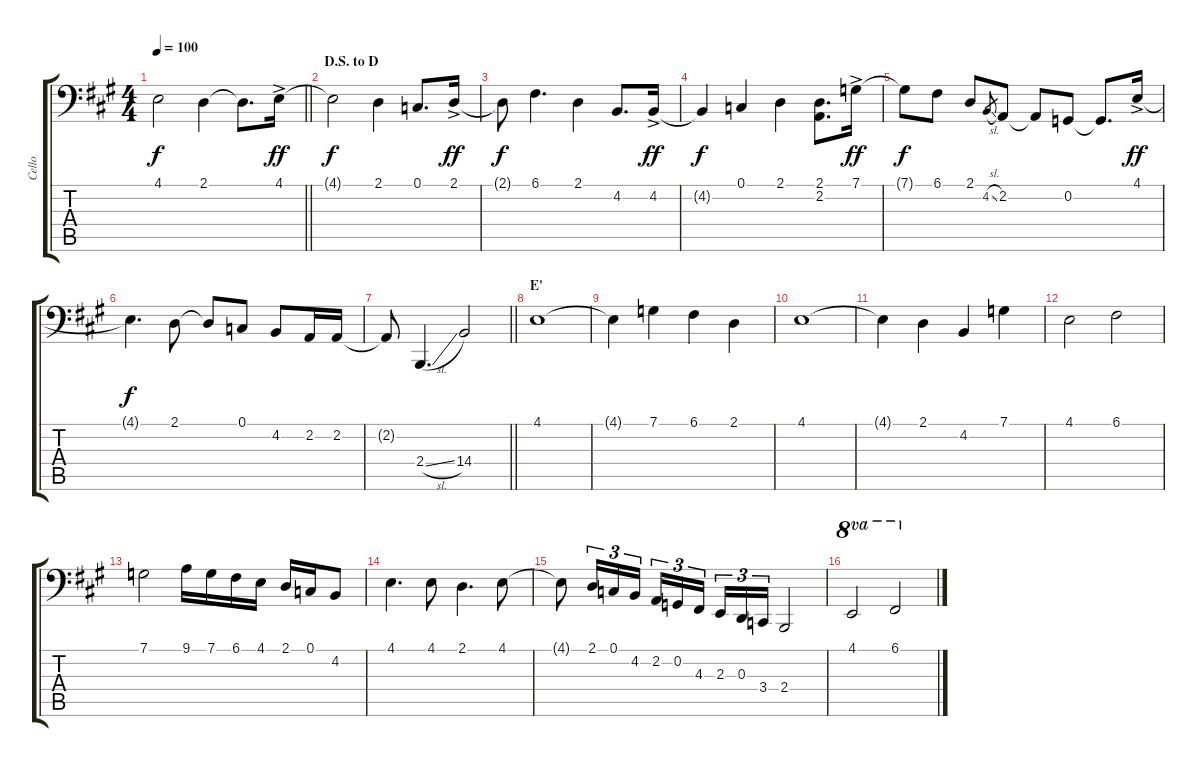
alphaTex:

\track ("Cello" "Cello") {instrument cello}
\staff {score tabs}
\tuning (C3 G2 D2 A1 E1 B0) {hide}
\ts (4 4)
\tempo 100
\clef f4
\barLineRight lightlight
\ks a
4.1.2{dy f} 2.1.4{volume 11} 2.1{t}.8{d} 4.1{ac}.16{dy ff} |
\section ("" "D.S. to D")
4.1{t}.2{dy f} 2.1.4 0.1.8{d} 2.1{ac}.16{dy ff} |
2.1{t}.8{dy f} 6.1.4{d} 2.1.4 4.2.8{d} 4.2{ac}.16{dy ff} |
4.2{t}.4{dy f} 0.1.4 2.1.4 (2.1 2.2).8{d} 7.1{ac}.16{dy ff} |
7.1{t}.8{dy f} 6.1.8 2.1.8 4.2{sl}.8{gr} 2.2.8 2.2{t}.8 0.2.8 0.2{t}.8{d} 4.1{ac}.16{dy ff} |
4.1{t}.4{d dy f} 2.1.8 2.1{t}.8 0.1.8 4.2.8 2.2.16 2.2.16 |
\barLineRight lightlight
2.2{t}.8 2.4{sl}.4{d} 14.4.2{volume 12} |
\section ("" "E'")
4.1.1 |
4.1{t}.4 7.1.4 6.1.4 2.1.4 |
4.1.1 |
4.1{t}.4 2.1.4 4.2.4 7.1.4 |
4.1.2 6.1.2 |
7.1.2 9.1.16 7.1.16 6.1.16 4.1.16 2.1.16 0.1.16 4.2.8 |
4.1.4{d} 4.1.8 2.1.4{d} 4.1.8 |
4.1{t}.8 2.1.16{tu (3 2)} 0.1.16{tu (3 2)} 4.2.16{tu (3 2)} 2.2.16{tu (3 2)} 0.2.16{tu (3 2)} 4.3.16{tu (3 2) beam splitsecondary} 2.3.16{tu (3 2)} 0.3.16{tu (3 2)} 3.4.16{tu (3 2)} 2.4.2 |
4.1.2{ot 8va} 6.1.2{ot 8va}
